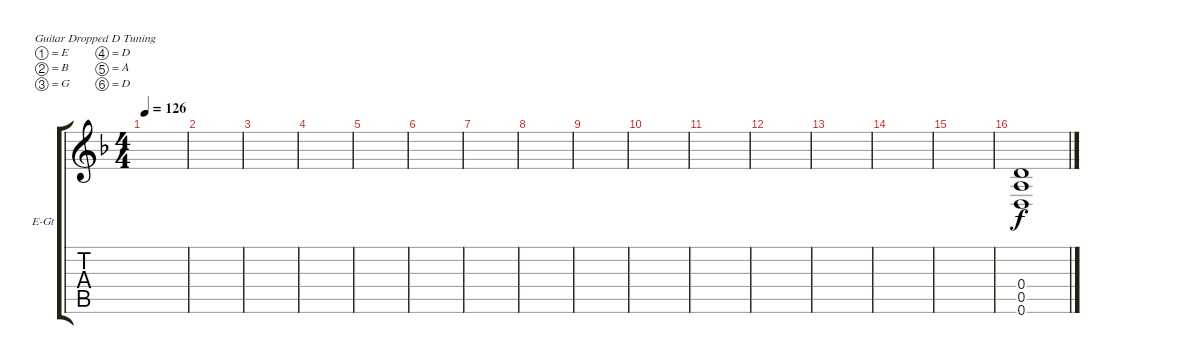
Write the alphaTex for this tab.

\defaultSystemsLayout 4
\bracketExtendMode groupsimilarinstruments
\firstSystemTrackNameOrientation horizontal
\otherSystemsTrackNameOrientation horizontal
\track ("Rhythm R" "E-Gt") {instrument distortionguitar}
\staff {score tabs}
\tuning (E4 B3 G3 D3 A2 D2)
\ts (4 4)
\tempo 126
\clef g2
\ks f
|
|
|
|
|
|
|
\scale
0.509881 |
\scale
0.245059 |
\scale
0.245059 |
\scale
0.333333 |
\scale
0.333333 |
\scale
0.333333 |
\scale
0.333333 |
\scale
0.333333 |
\scale
0.333333 (0.6 0.5 0.4).1
